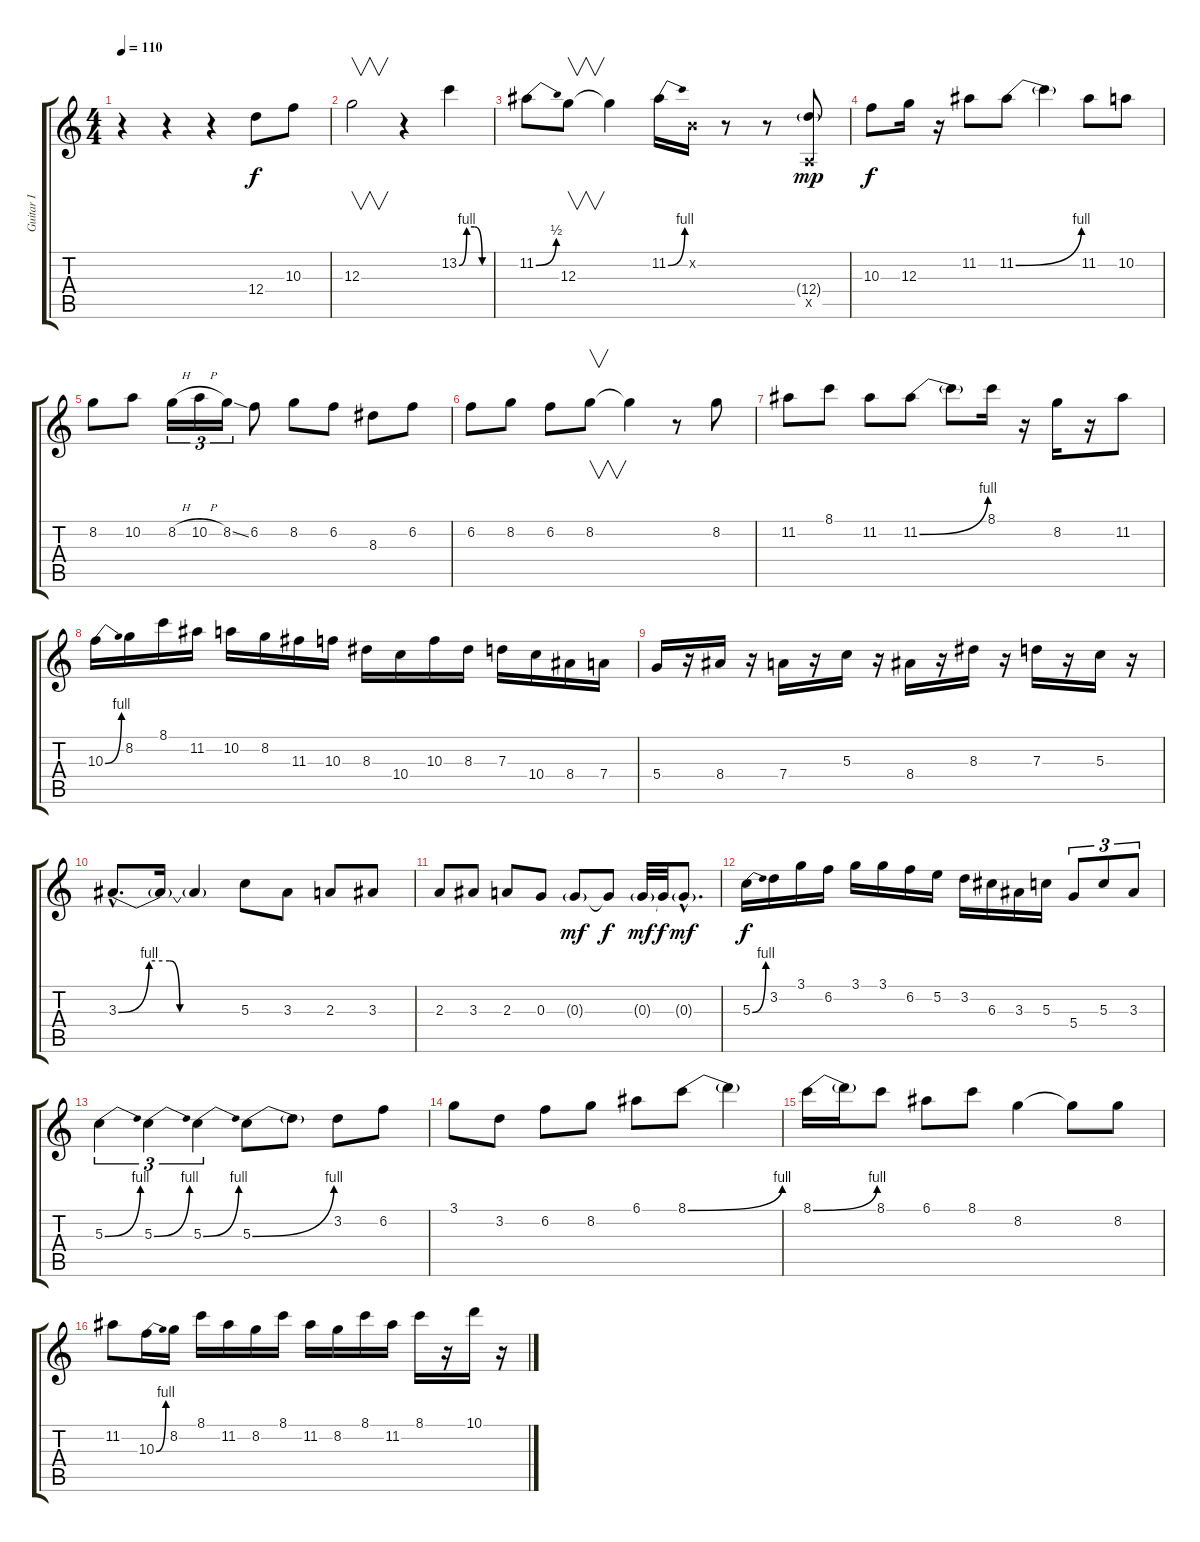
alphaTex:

\track ("Guitar I" "Guitar I") {instrument overdrivenguitar}
\staff {score tabs}
\tuning (E4 B3 G3 D3 A2 E2) {hide}
\ts (4 4)
\tempo 110
\clef g2
\ks c
r.4{dy f instrument overdrivenguitar} r.4 r.4 12.4.8 10.3.8 |
12.3.2{v} r.4 13.2{be (custom 0 0 15 4 30 4 45 0 60 0)}.4 |
11.2{be (bend 0 0 60 2)}.8 12.3.8{v} 12.3{t}.4 11.2{be (bend 0 0 60 4)}.16 0.2{x}.16 r.8 r.8 (12.4{g} 0.5{x}).8{dy mp} |
10.3.8{dy f} 12.3.16 r.16 11.2.8 11.2{be (bend 0 0 60 4)}.8 11.2{t}.4 11.2.8 10.2.8 |
8.2.8 10.2.8 8.2{h}.16{tu (3 2)} 10.2{h}.16{tu (3 2)} 8.2{ss}.16{tu (3 2)} 6.2.8 8.2.8 6.2.8 8.3.8 6.2.8 |
6.2.8 8.2.8 6.2.8 8.2.8{v} 8.2{t}.4 r.8 8.2.8 |
11.2.8 8.1.8 11.2.8 11.2{be (bend 0 0 60 4)}.8 11.2{t}.8 8.1.16 r.16 8.2.16 r.16 11.2.8 |
10.3{be (bend 0 0 60 4)}.16 8.2.16 8.1.16 11.2.16 10.2.16 8.2.16 11.3.16 10.3.16 8.3.16 10.4.16 10.3.16 8.3.16 7.3.16 10.4.16 8.4.16 7.4.16 |
5.4.16 r.16 8.4.16 r.16 7.4.16 r.16 5.3.16 r.16 8.4.16 r.16 8.3.16 r.16 7.3.16 r.16 5.3.16 r.16 |
3.3{be (custom 0 0 15 4 25 4 30 0 60 0) hac}.8{d} 3.3{t}.16 3.3{t}.4 5.3.8 3.3.8 2.3.8 3.3.8 |
2.3.8 3.3.8 2.3.8 0.3.8 0.3{g}.8{dy mf} 0.3{t}.8{dy f} 0.3{g}.32{dy mf} 0.3{t}.32{dy f} 0.3{g hac}.8{d dy mf} |
5.3{be (bend 0 0 60 4)}.16{dy f} 3.2.16 3.1.16 6.2.16 3.1.16 3.1.16 6.2.16 5.2.16 3.2.16 6.3.16 3.3.16 5.3.16 5.4.8{tu (3 2)} 5.3.8{tu (3 2)} 3.3.8{tu (3 2)} |
5.3{be (bend 0 0 60 4)}.4{tu (3 2)} 5.3{be (bend 0 0 60 4)}.4{tu (3 2)} 5.3{be (bend 0 0 60 4)}.4{tu (3 2)} 5.3{be (bend 0 0 60 4)}.8 5.3{t}.8 3.2.8 6.2.8 |
3.1.8 3.2.8 6.2.8 8.2.8 6.1.8 8.1{be (bend 0 0 60 4)}.8 8.1{t}.4 |
8.1{be (bend 0 0 60 4)}.16 8.1{t}.16 8.1.8 6.1.8 8.1.8 8.2.4 8.2{t}.8 8.2.8 |
11.2.8 10.3{be (bend 0 0 60 4)}.16 8.2.16 8.1.16 11.2.16 8.2.16 8.1.16 11.2.16 8.2.16 8.1.16 11.2.16 8.1.16 r.16 10.1.16 r.16
